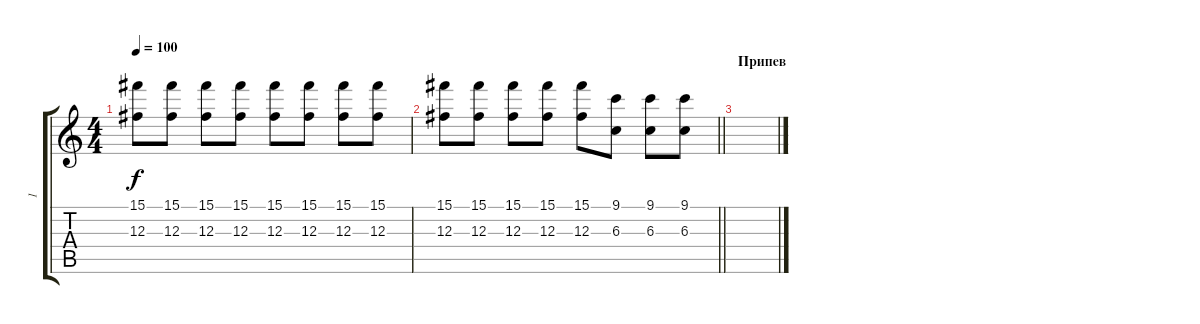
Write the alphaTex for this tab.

\track ("1" "1") {instrument electricguitarclean}
\staff {score tabs}
\tuning (Eb4 Bb3 Gb3 Db3 Ab2 Eb2) {hide}
\ts (4 4)
\tempo 100
\clef g2
\ks c
(15.1 12.3).8{dy f} (15.1 12.3).8 (15.1 12.3).8 (15.1 12.3).8 (15.1 12.3).8 (15.1 12.3).8 (15.1 12.3).8 (15.1 12.3).8 |
\barLineRight lightlight
(15.1 12.3).8 (15.1 12.3).8 (15.1 12.3).8 (15.1 12.3).8 (15.1 12.3).8 (9.1 6.3).8 (9.1 6.3).8 (9.1 6.3).8 |
\section ("" "Припев")
